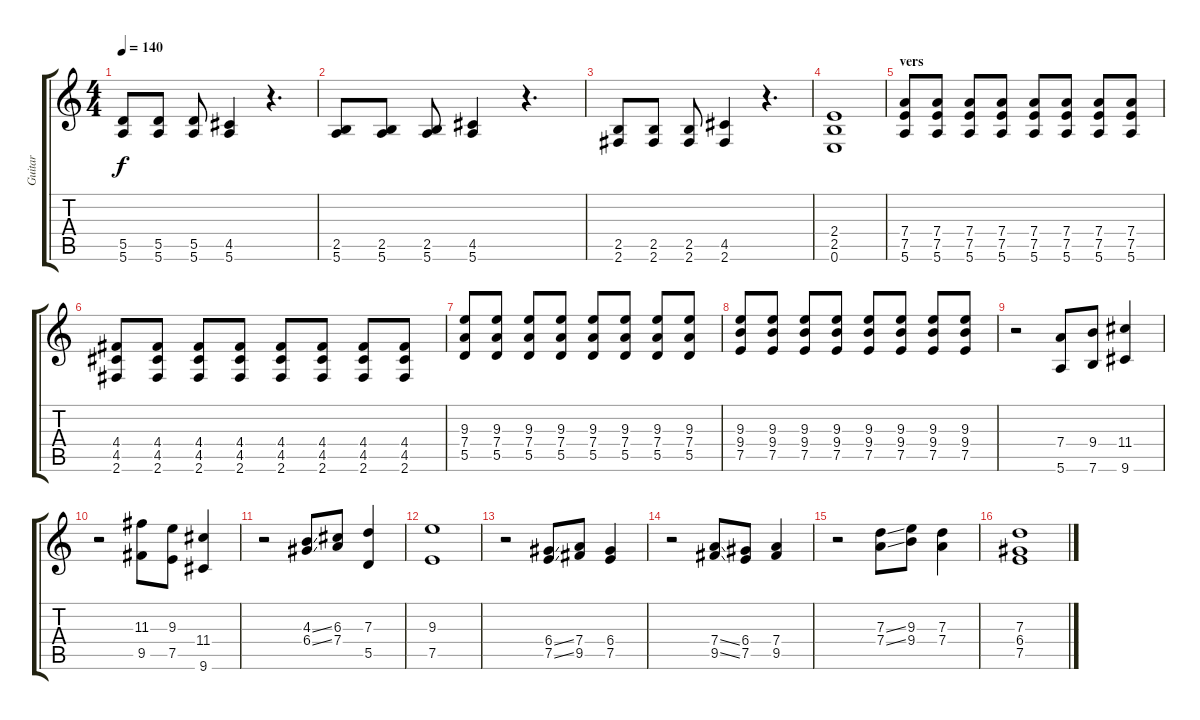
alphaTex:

\track ("Guitar" "Guitar") {instrument overdrivenguitar}
\staff {score tabs}
\tuning (E4 B3 G3 D3 A2 E2) {hide}
\ts (4 4)
\tempo 140
\clef g2
\ks c
(5.5 5.6).8{dy f} (5.5 5.6).8 (5.5 5.6).8 (4.5 5.6).4 r.4{d} |
(2.5 5.6).8 (2.5 5.6).8 (2.5 5.6).8 (4.5 5.6).4 r.4{d} |
(2.5 2.6).8 (2.5 2.6).8 (2.5 2.6).8 (4.5 2.6).4 r.4{d} |
(2.4 2.5 0.6).1 |
\section ("" "vers")
(7.4 7.5 5.6).8 (7.4 7.5 5.6).8 (7.4 7.5 5.6).8 (7.4 7.5 5.6).8 (7.4 7.5 5.6).8 (7.4 7.5 5.6).8 (7.4 7.5 5.6).8 (7.4 7.5 5.6).8 |
(4.4 4.5 2.6).8 (4.4 4.5 2.6).8 (4.4 4.5 2.6).8 (4.4 4.5 2.6).8 (4.4 4.5 2.6).8 (4.4 4.5 2.6).8 (4.4 4.5 2.6).8 (4.4 4.5 2.6).8 |
(9.3 7.4 5.5).8 (9.3 7.4 5.5).8 (9.3 7.4 5.5).8 (9.3 7.4 5.5).8 (9.3 7.4 5.5).8 (9.3 7.4 5.5).8 (9.3 7.4 5.5).8 (9.3 7.4 5.5).8 |
(9.3 9.4 7.5).8 (9.3 9.4 7.5).8 (9.3 9.4 7.5).8 (9.3 9.4 7.5).8 (9.3 9.4 7.5).8 (9.3 9.4 7.5).8 (9.3 9.4 7.5).8 (9.3 9.4 7.5).8 |
r.2 (7.4 5.6).8 (9.4 7.6).8 (11.4 9.6).4 |
r.2 (11.3 9.5).8 (9.3 7.5).8 (11.4 9.6).4 |
r.2 (4.3{ss} 6.4{ss}).8 (6.3 7.4).8 (7.3 5.5).4 |
(9.3 7.5).1 |
r.2 (6.4{ss} 7.5{ss}).8 (7.4 9.5).8 (6.4 7.5).4 |
r.2 (7.4{ss} 9.5{ss}).8 (6.4 7.5).8 (7.4 9.5).4 |
r.2 (7.3{ss} 7.4{ss}).8 (9.3 9.4).8 (7.3 7.4).4 |
(7.3 6.4 7.5).1
